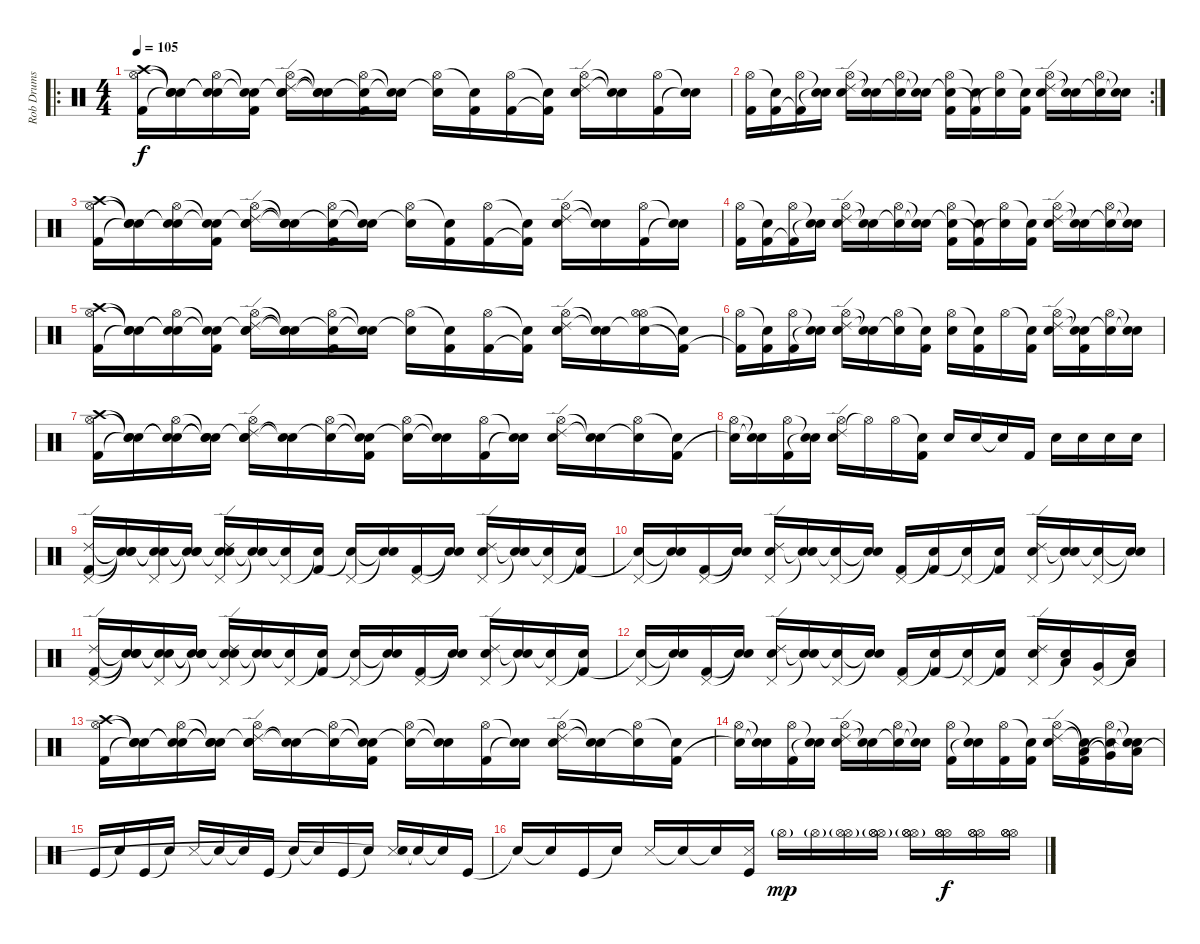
\track ("Rob Drums" "Rob Drums") {instrument percussion}
\staff {score}
\articulation defaults
\ro
\ts (4 4)
\tempo 105
\clef neutral
\ks c
("Crash high (hit)" "Hi-Hat (open)" "Kick (hit) 2").16{dy f} ("Snare (hit)"{t} "Snare (hit)"{t} "Snare (hit)"{t}).16 ("Snare (hit)"{t} "Hi-Hat (open)" "Snare (hit)"{t}).16 ("Snare (hit)"{t} "Snare (hit)"{t} "Kick (hit) 2").16 ("Snare (hit)"{t} "Hi-Hat (open)" "Ride (edge) 2" "Electric Snare (hit)").16 ("Snare (hit)"{t} "Snare (hit)"{t} "Snare (hit)"{t}).16 ("Snare (hit)"{t} "Hi-Hat (open)" "Kick (hit) 2").16 ("Snare (hit)"{t} "Snare (hit)"{t}).16 ("Hi-Hat (open)" "Snare (hit)"{t}).16 ("Snare (hit)"{t} "Kick (hit) 2").16 ("Hi-Hat (open)" "Kick (hit) 2").16 ("Snare (hit)"{t} "Kick (hit) 2"{t}).16 ("Hi-Hat (open)" "Ride (edge) 2" "Electric Snare (hit)").16 ("Snare (hit)"{t} "Snare (hit)"{t}).16 ("Hi-Hat (open)" "Kick (hit) 2").16 ("Snare (hit)"{t} "Snare (hit)"{t}).16 |
\rc 2
("Hi-Hat (open)" "Kick (hit) 2").16 ("Snare (hit)"{t} "Kick (hit) 2").16 ("Hi-Hat (open)" "Kick (hit) 2"{t}).16 ("Snare (hit)"{t} "Snare (hit)"{t}).16 ("Hi-Hat (open)" "Ride (edge) 2" "Electric Snare (hit)").16 ("Snare (hit)"{t} "Snare (hit)"{t}).16 ("Hi-Hat (open)" "Snare (hit)"{t}).16 ("Snare (hit)"{t} "Snare (hit)"{t}).16 ("Hi-Hat (open)" "Snare (hit)"{t} "Kick (hit) 2").16 ("Snare (hit)"{t} "Kick (hit) 2"{t}).16 ("Hi-Hat (open)" "Snare (hit)"{t}).16 ("Snare (hit)"{t} "Kick (hit) 2").16 ("Hi-Hat (open)" "Ride (edge) 2" "Electric Snare (hit)").16 ("Snare (hit)"{t} "Snare (hit)"{t}).16 ("Hi-Hat (open)" "Snare (hit)"{t}).16 ("Snare (hit)"{t} "Snare (hit)"{t}).16 |
("Crash high (hit)" "Hi-Hat (open)" "Kick (hit) 2").16 ("Snare (hit)"{t} "Snare (hit)"{t} "Snare (hit)"{t}).16 ("Snare (hit)"{t} "Hi-Hat (open)" "Snare (hit)"{t}).16 ("Snare (hit)"{t} "Snare (hit)"{t} "Kick (hit) 2").16 ("Snare (hit)"{t} "Hi-Hat (open)" "Ride (edge) 2" "Electric Snare (hit)").16 ("Snare (hit)"{t} "Snare (hit)"{t} "Snare (hit)"{t}).16 ("Snare (hit)"{t} "Hi-Hat (open)" "Kick (hit) 2").16 ("Snare (hit)"{t} "Snare (hit)"{t}).16 ("Hi-Hat (open)" "Snare (hit)"{t}).16 ("Snare (hit)"{t} "Kick (hit) 2").16 ("Hi-Hat (open)" "Kick (hit) 2").16 ("Snare (hit)"{t} "Kick (hit) 2"{t}).16 ("Hi-Hat (open)" "Ride (edge) 2" "Electric Snare (hit)").16 ("Snare (hit)"{t} "Snare (hit)"{t}).16 ("Hi-Hat (open)" "Kick (hit) 2").16 ("Snare (hit)"{t} "Snare (hit)"{t}).16 |
("Hi-Hat (open)" "Kick (hit) 2").16 ("Snare (hit)"{t} "Kick (hit) 2").16 ("Hi-Hat (open)" "Kick (hit) 2"{t}).16 ("Snare (hit)"{t} "Snare (hit)"{t}).16 ("Hi-Hat (open)" "Ride (edge) 2" "Electric Snare (hit)").16 ("Snare (hit)"{t} "Snare (hit)"{t}).16 ("Hi-Hat (open)" "Snare (hit)"{t}).16 ("Snare (hit)"{t} "Snare (hit)"{t}).16 ("Hi-Hat (open)" "Snare (hit)"{t} "Kick (hit) 2").16 ("Snare (hit)"{t} "Kick (hit) 2"{t}).16 ("Hi-Hat (open)" "Snare (hit)"{t}).16 ("Snare (hit)"{t} "Kick (hit) 2").16 ("Hi-Hat (open)" "Ride (edge) 2" "Electric Snare (hit)").16 ("Snare (hit)"{t} "Snare (hit)"{t}).16 ("Hi-Hat (open)" "Snare (hit)"{t}).16 ("Snare (hit)"{t} "Snare (hit)"{t}).16 |
("Crash high (hit)" "Hi-Hat (open)" "Kick (hit) 2").16 ("Snare (hit)"{t} "Snare (hit)"{t} "Snare (hit)"{t}).16 ("Snare (hit)"{t} "Hi-Hat (open)" "Snare (hit)"{t}).16 ("Snare (hit)"{t} "Snare (hit)"{t} "Kick (hit) 2").16 ("Snare (hit)"{t} "Hi-Hat (open)" "Ride (edge) 2" "Electric Snare (hit)").16 ("Snare (hit)"{t} "Snare (hit)"{t} "Snare (hit)"{t}).16 ("Snare (hit)"{t} "Hi-Hat (open)" "Kick (hit) 2").16 ("Snare (hit)"{t} "Snare (hit)"{t}).16 ("Hi-Hat (open)" "Snare (hit)"{t}).16 ("Snare (hit)"{t} "Kick (hit) 2").16 ("Hi-Hat (open)" "Kick (hit) 2").16 ("Snare (hit)"{t} "Kick (hit) 2"{t}).16 ("Hi-Hat (open)" "Ride (edge) 2" "Electric Snare (hit)").16 ("Snare (hit)"{t} "Snare (hit)"{t}).16 ("Hi-Hat (open)" "Snare (hit)"{t} "Hi-Hat (open)").16 ("Snare (hit)"{t} "Kick (hit) 2"{t}).16 |
("Hi-Hat (open)" "Kick (hit) 2"{t}).16 ("Snare (hit)"{t} "Kick (hit) 2").16 ("Hi-Hat (open)" "Kick (hit) 2").16 ("Snare (hit)"{t} "Snare (hit)"{t}).16 ("Hi-Hat (open)" "Ride (edge) 2" "Electric Snare (hit)").16 ("Snare (hit)"{t} "Snare (hit)"{t}).16 ("Hi-Hat (open)" "Snare (hit)"{t}).16 ("Snare (hit)"{t} "Kick (hit) 2").16 ("Hi-Hat (open)" "Electric Snare (hit)").16 ("Snare (hit)"{t} "Kick (hit) 2").16 "Hi-Hat (open)".16 ("Snare (hit)"{t} "Kick (hit) 2").16 ("Hi-Hat (open)" "Ride (edge) 2" "Electric Snare (hit)").16 ("Snare (hit)"{t} "Snare (hit)"{t} "Kick (hit) 2").16 ("Hi-Hat (open)" "Snare (hit)"{t}).16 ("Snare (hit)"{t} "Snare (hit)"{t}).16 |
("Crash high (hit)" "Hi-Hat (open)" "Kick (hit) 2").16 ("Snare (hit)"{t} "Snare (hit)"{t} "Snare (hit)"{t}).16 ("Snare (hit)"{t} "Hi-Hat (open)" "Snare (hit)"{t}).16 ("Snare (hit)"{t} "Snare (hit)"{t} "Snare (hit)"{t}).16 ("Snare (hit)"{t} "Ride (edge) 2" "Hi-Hat (open)" "Electric Snare (hit)").16 ("Snare (hit)"{t} "Snare (hit)"{t}).16 ("Hi-Hat (open)" "Snare (hit)"{t}).16 ("Snare (hit)"{t} "Snare (hit)"{t} "Kick (hit) 2").16 ("Hi-Hat (open)" "Snare (hit)"{t}).16 ("Snare (hit)"{t} "Snare (hit)"{t}).16 ("Hi-Hat (open)" "Kick (hit) 2").16 ("Snare (hit)"{t} "Snare (hit)"{t}).16 ("Ride (edge) 2" "Hi-Hat (open)" "Electric Snare (hit)").16 ("Snare (hit)"{t} "Snare (hit)"{t}).16 ("Hi-Hat (open)" "Snare (hit)"{t}).16 ("Snare (hit)"{t} "Kick (hit) 2").16 |
("Hi-Hat (open)" "Snare (hit)"{t}).16 ("Snare (hit)"{t} "Snare (hit)"{t}).16 ("Hi-Hat (open)" "Kick (hit) 2").16 ("Snare (hit)"{t} "Snare (hit)"{t}).16 ("Ride (edge) 2" "Hi-Hat (open)" "Electric Snare (hit)").16 "Hi-Hat (open)"{t}.16 "Hi-Hat (open)".16 ("Snare (hit)"{t} "Kick (hit) 2").16 "Electric Snare (hit)".16 "Electric Snare (hit)".16 "Snare (hit)"{t}.16 "Kick (hit) 2".16 "Electric Snare (hit)".16 "Electric Snare (hit)".16 "Electric Snare (hit)".16 "Electric Snare (hit)".16 |
("Ride (edge) 2" "Pedal Hi-Hat (hit)" "Kick (hit) 2").16 ("Snare (hit)"{t} "Snare (hit)"{t} "Snare (hit)"{t}).16 ("Snare (hit)"{t} "Pedal Hi-Hat (hit)" "Snare (hit)"{t}).16 ("Snare (hit)"{t} "Snare (hit)"{t} "Snare (hit)"{t}).16 ("Snare (hit)"{t} "Pedal Hi-Hat (hit)" "Ride (edge) 2" "Electric Snare (hit)").16 ("Snare (hit)"{t} "Snare (hit)"{t}).16 ("Pedal Hi-Hat (hit)" "Snare (hit)"{t}).16 ("Snare (hit)"{t} "Kick (hit) 2").16 ("Pedal Hi-Hat (hit)" "Snare (hit)"{t}).16 ("Snare (hit)"{t} "Snare (hit)"{t}).16 ("Pedal Hi-Hat (hit)" "Kick (hit) 2").16 ("Snare (hit)"{t} "Snare (hit)"{t}).16 ("Pedal Hi-Hat (hit)" "Ride (edge) 2" "Electric Snare (hit)").16 ("Snare (hit)"{t} "Snare (hit)"{t}).16 ("Pedal Hi-Hat (hit)" "Snare (hit)"{t}).16 ("Snare (hit)"{t} "Kick (hit) 2").16 |
("Pedal Hi-Hat (hit)" "Snare (hit)"{t}).16 ("Snare (hit)"{t} "Snare (hit)"{t}).16 ("Pedal Hi-Hat (hit)" "Kick (hit) 2").16 ("Snare (hit)"{t} "Snare (hit)"{t}).16 ("Pedal Hi-Hat (hit)" "Ride (edge) 2" "Electric Snare (hit)").16 ("Snare (hit)"{t} "Snare (hit)"{t}).16 ("Pedal Hi-Hat (hit)" "Snare (hit)"{t}).16 ("Snare (hit)"{t} "Snare (hit)"{t}).16 ("Pedal Hi-Hat (hit)" "Kick (hit) 2").16 ("Snare (hit)"{t} "Kick (hit) 2").16 ("Pedal Hi-Hat (hit)" "Snare (hit)"{t}).16 ("Snare (hit)"{t} "Kick (hit) 2").16 ("Pedal Hi-Hat (hit)" "Ride (edge) 2" "Electric Snare (hit)").16 ("Snare (hit)"{t} "Snare (hit)"{t}).16 ("Pedal Hi-Hat (hit)" "Snare (hit)"{t}).16 ("Snare (hit)"{t} "Snare (hit)"{t}).16 |
("Ride (edge) 2" "Pedal Hi-Hat (hit)" "Kick (hit) 2").16 ("Snare (hit)"{t} "Snare (hit)"{t} "Snare (hit)"{t}).16 ("Snare (hit)"{t} "Pedal Hi-Hat (hit)" "Snare (hit)"{t}).16 ("Snare (hit)"{t} "Snare (hit)"{t} "Snare (hit)"{t}).16 ("Snare (hit)"{t} "Pedal Hi-Hat (hit)" "Ride (edge) 2" "Electric Snare (hit)").16 ("Snare (hit)"{t} "Snare (hit)"{t}).16 ("Pedal Hi-Hat (hit)" "Snare (hit)"{t}).16 ("Snare (hit)"{t} "Kick (hit) 2").16 ("Pedal Hi-Hat (hit)" "Snare (hit)"{t}).16 ("Snare (hit)"{t} "Snare (hit)"{t}).16 ("Pedal Hi-Hat (hit)" "Kick (hit) 2").16 ("Snare (hit)"{t} "Snare (hit)"{t}).16 ("Pedal Hi-Hat (hit)" "Ride (edge) 2" "Electric Snare (hit)").16 ("Snare (hit)"{t} "Snare (hit)"{t}).16 ("Pedal Hi-Hat (hit)" "Snare (hit)"{t}).16 ("Snare (hit)"{t} "Kick (hit) 2").16 |
("Pedal Hi-Hat (hit)" "Snare (hit)"{t}).16 ("Snare (hit)"{t} "Snare (hit)"{t}).16 ("Pedal Hi-Hat (hit)" "Kick (hit) 2").16 ("Snare (hit)"{t} "Snare (hit)"{t}).16 ("Pedal Hi-Hat (hit)" "Ride (edge) 2" "Electric Snare (hit)").16 ("Snare (hit)"{t} "Snare (hit)"{t}).16 ("Pedal Hi-Hat (hit)" "Snare (hit)"{t}).16 ("Snare (hit)"{t} "Snare (hit)"{t}).16 ("Pedal Hi-Hat (hit)" "Kick (hit) 2").16 ("Snare (hit)"{t} "Kick (hit) 2").16 ("Pedal Hi-Hat (hit)" "Snare (hit)"{t}).16 ("Snare (hit)"{t} "Kick (hit) 2").16 ("Pedal Hi-Hat (hit)" "Ride (edge) 2" "Electric Snare (hit)").16 ("Snare (hit)"{t} "Low Tom (hit)").16 ("Pedal Hi-Hat (hit)" "Very Low Tom (hit)").16 ("Snare (hit)"{t} "Low Floor Tom (hit)").16 |
("Crash high (hit)" "Hi-Hat (open)" "Kick (hit) 2").16 ("Snare (hit)"{t} "Snare (hit)"{t} "Snare (hit)"{t}).16 ("Snare (hit)"{t} "Hi-Hat (open)" "Snare (hit)"{t}).16 ("Snare (hit)"{t} "Snare (hit)"{t} "Snare (hit)"{t}).16 ("Snare (hit)"{t} "Ride (edge) 2" "Hi-Hat (open)" "Electric Snare (hit)").16 ("Snare (hit)"{t} "Snare (hit)"{t}).16 ("Hi-Hat (open)" "Snare (hit)"{t}).16 ("Snare (hit)"{t} "Snare (hit)"{t} "Kick (hit) 2").16 ("Hi-Hat (open)" "Snare (hit)"{t}).16 ("Snare (hit)"{t} "Snare (hit)"{t}).16 ("Hi-Hat (open)" "Kick (hit) 2").16 ("Snare (hit)"{t} "Snare (hit)"{t}).16 ("Ride (edge) 2" "Hi-Hat (open)" "Electric Snare (hit)").16 ("Snare (hit)"{t} "Snare (hit)"{t}).16 ("Hi-Hat (open)" "Snare (hit)"{t}).16 ("Snare (hit)"{t} "Kick (hit) 2").16 |
("Hi-Hat (open)" "Snare (hit)"{t}).16 ("Snare (hit)"{t} "Snare (hit)"{t}).16 ("Hi-Hat (open)" "Kick (hit) 2").16 ("Snare (hit)"{t} "Snare (hit)"{t}).16 ("Ride (edge) 2" "Hi-Hat (open)" "Electric Snare (hit)").16 ("Snare (hit)"{t} "Snare (hit)"{t}).16 ("Hi-Hat (open)" "Snare (hit)"{t}).16 ("Snare (hit)"{t} "Snare (hit)"{t}).16 ("Hi-Hat (open)" "Kick (hit) 2").16 ("Snare (hit)"{t} "Snare (hit)"{t}).16 ("Hi-Hat (open)" "Kick (hit) 2").16 ("Snare (hit)"{t} "Kick (hit) 2").16 ("Ride (edge) 2" "Hi-Hat (open)" "Electric Snare (hit)").16 ("Snare (hit)"{t} "Low Tom (hit)"{t} "Kick (hit) 2").16 ("Hi-Hat (open)" "Very Low Tom (hit)"{t} "Snare (hit)"{t}).16 ("Snare (hit)"{t} "Low Floor Tom (hit)"{t} "Snare (hit)"{t}).16 |
"Kick (hit)".16 "Snare (hit)"{t}.16 "Kick (hit)".16 "Snare (hit)"{t}.16 "Snare (side stick) 3".16 "Snare (hit)"{t}.16 "Snare (hit)"{t}.16 "Kick (hit)".16 "Snare (hit)"{t}.16 "Snare (hit)"{t}.16 "Kick (hit)".16 "Snare (hit)"{t}.16 ("Snare (side stick) 3" "Snare (hit)"{t}).16 "Snare (hit)"{t}.16 "Snare (hit)"{t}.16 "Kick (hit)".16 |
"Snare (hit)"{t}.16 "Snare (hit)"{t}.16 "Kick (hit)".16 "Snare (hit)"{t}.16 "Snare (side stick) 3".16 "Snare (hit)"{t}.16 "Snare (hit)"{t}.16 ("Snare (side stick) 3" "Kick (hit)").16 "Hi-Hat (open)"{g}.16{dy mp} "Hi-Hat (open)"{g}.16 ("Hi-Hat (open)"{g} "Hi-Hat (open)"{g}).16 ("Hi-Hat (open)"{g} "Hi-Hat (open)"{g} "Hi-Hat (open)"{g}).16 ("Hi-Hat (open)" "Hi-Hat (open)" "Hi-Hat (open)"{g}).16 ("Hi-Hat (open)" "Hi-Hat (open)" "Hi-Hat (open)").16{dy f} ("Hi-Hat (open)" "Hi-Hat (open)" "Hi-Hat (open)").16 ("Hi-Hat (open)" "Hi-Hat (open)" "Hi-Hat (open)").16
